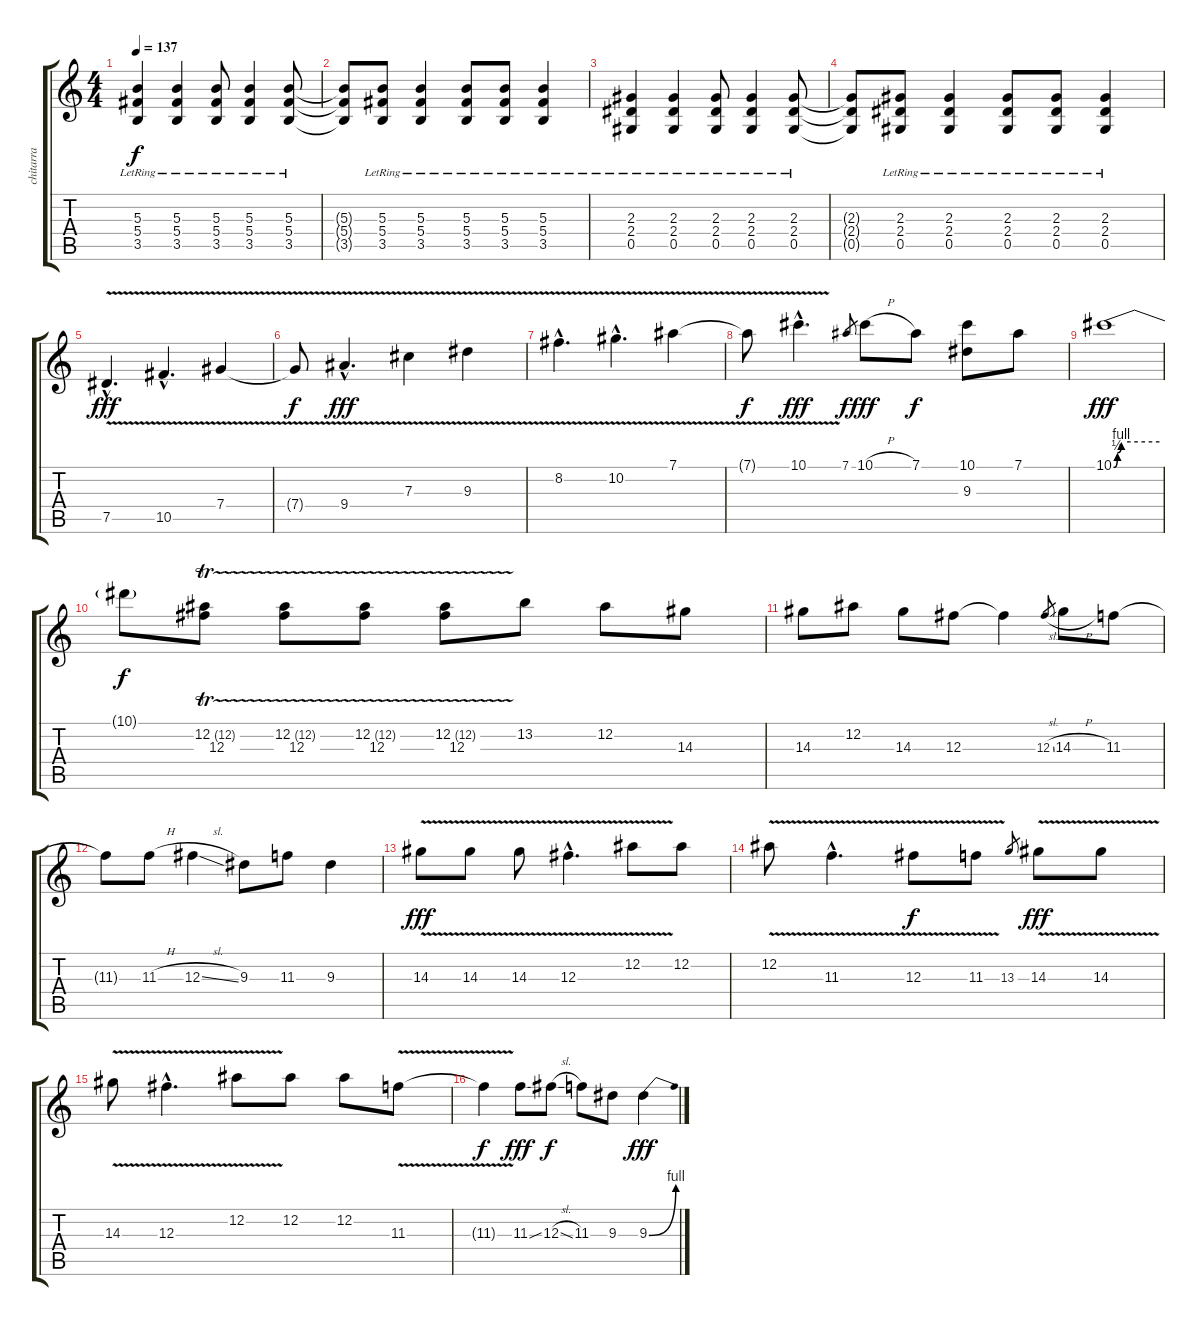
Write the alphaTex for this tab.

\track ("chitarra" "chitarra") {instrument distortionguitar}
\staff {score tabs}
\tuning (Eb4 Bb3 Gb3 Db3 Ab2 Eb2) {hide}
\ts (4 4)
\tempo 137
\clef g2
\ks c
(5.3{lr} 5.4{lr} 3.5{lr}).4{dy f} (5.3{lr} 5.4{lr} 3.5{lr}).4 (5.3{lr} 5.4{lr} 3.5{lr}).8 (5.3{lr} 5.4{lr} 3.5{lr}).4 (5.3{lr} 5.4{lr} 3.5{lr}).8 |
(5.3{t} 5.4{t} 3.5{t}).8 (5.3{lr} 5.4{lr} 3.5{lr}).8 (5.3{lr} 5.4{lr} 3.5{lr}).4 (5.3{lr} 5.4{lr} 3.5{lr}).8 (5.3{lr} 5.4{lr} 3.5{lr}).8 (5.3{lr} 5.4{lr} 3.5{lr}).4 |
(2.3{lr} 2.4{lr} 0.5{lr}).4 (2.3{lr} 2.4{lr} 0.5{lr}).4 (2.3{lr} 2.4{lr} 0.5{lr}).8 (2.3{lr} 2.4{lr} 0.5{lr}).4 (2.3{lr} 2.4{lr} 0.5{lr}).8 |
(2.3{t} 2.4{t} 0.5{t}).8 (2.3{lr} 2.4{lr} 0.5{lr}).8 (2.3{lr} 2.4{lr} 0.5{lr}).4 (2.3{lr} 2.4{lr} 0.5{lr}).8 (2.3{lr} 2.4{lr} 0.5{lr}).8 (2.3 2.4{lr} 0.5{lr}).4 |
7.5{v hac}.4{d dy fff volume 16 balance 16 instrument overdrivenguitar} 10.5{v hac}.4{d} 7.4{v}.4 |
7.4{t}.8{dy f} 9.4{v hac}.4{d dy fff} 7.3{v}.4 9.3{v}.4 |
8.2{v hac}.4{d} 10.2{v hac}.4{d} 7.1{v}.4 |
7.1{t}.8{dy f} 10.1{v hac}.4{d dy fff} 7.1.8{gr dy f} 10.1{h}.8{dy fff} 7.1.8{dy f} (10.1 9.3).8 7.1.8 |
10.1{be (custom 0 0 5 2 10 4 60 4)}.1{dy fff} |
10.1{t}.8{dy f} (12.2{tr (12 16)} 12.3).8 (12.2{tr (12 16)} 12.3).8 (12.2{tr (12 16)} 12.3).8 (12.2{tr (12 16)} 12.3).8 13.2.8 12.2.8 14.3.8 |
14.3.8 12.2.8 14.3.8 12.3.8 12.3{t}.4 12.3{sl}.8{gr} 14.3{h}.8 11.3.8 |
11.3{t}.8 11.3{h}.8 12.3{sl}.4 9.3.8 11.3.8 9.3.4 |
14.3{v}.8{dy fff} 14.3{v}.8 14.3{v}.8 12.3{v hac}.4{d} 12.2{v}.8 12.2.8 |
12.2{v}.8 11.3{v hac}.4{d} 12.3{v}.8{dy f} 11.3{v}.8 13.3.8{gr} 14.3{v}.8{dy fff} 14.3{v}.8 |
14.3{v}.8 12.3{v hac}.4{d} 12.2{v}.8 12.2.8 12.2.8 11.3{v}.8 |
11.3{t}.4{dy f} 11.3{ss}.8{dy fff} 12.3{sl}.8{dy f} 11.3.8 9.3.8 9.3{be (bend 0 0 60 4)}.4{dy fff}
